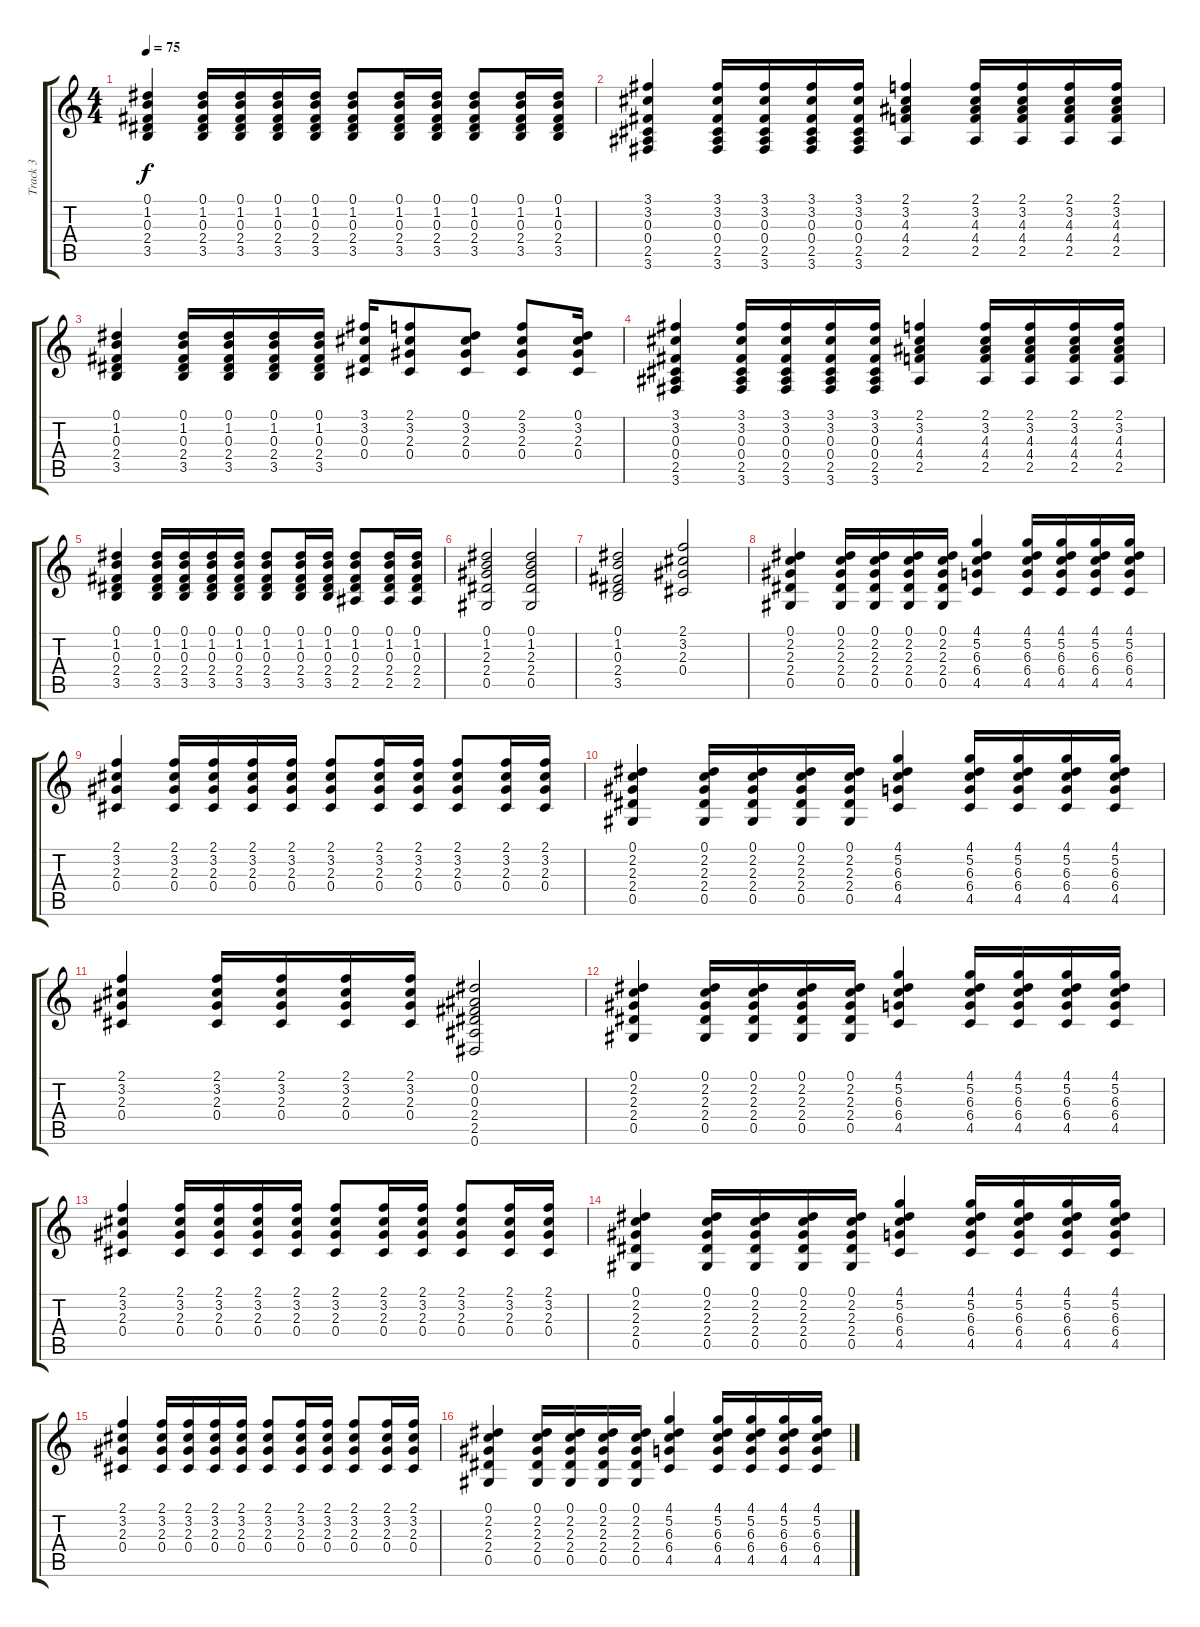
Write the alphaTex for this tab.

\track ("Track 3" "Track 3") {instrument acousticguitarsteel}
\staff {score tabs}
\tuning (Eb4 Bb3 Gb3 Db3 Ab2 Eb2) {hide}
\ts (4 4)
\tempo 75
\clef g2
\ks c
(0.1 1.2 0.3 2.4 3.5).4{dy f} (0.1 1.2 0.3 2.4 3.5).16 (0.1 1.2 0.3 2.4 3.5).16 (0.1 1.2 0.3 2.4 3.5).16 (0.1 1.2 0.3 2.4 3.5).16 (0.1 1.2 0.3 2.4 3.5).8 (0.1 1.2 0.3 2.4 3.5).16 (0.1 1.2 0.3 2.4 3.5).16 (0.1 1.2 0.3 2.4 3.5).8 (0.1 1.2 0.3 2.4 3.5).16 (0.1 1.2 0.3 2.4 3.5).16 |
(3.1 3.2 0.3 0.4 2.5 3.6).4 (3.1 3.2 0.3 0.4 2.5 3.6).16 (3.1 3.2 0.3 0.4 2.5 3.6).16 (3.1 3.2 0.3 0.4 2.5 3.6).16 (3.1 3.2 0.3 0.4 2.5 3.6).16 (2.1 3.2 4.3 4.4 2.5).4 (2.1 3.2 4.3 4.4 2.5).16 (2.1 3.2 4.3 4.4 2.5).16 (2.1 3.2 4.3 4.4 2.5).16 (2.1 3.2 4.3 4.4 2.5).16 |
(0.1 1.2 0.3 2.4 3.5).4 (0.1 1.2 0.3 2.4 3.5).16 (0.1 1.2 0.3 2.4 3.5).16 (0.1 1.2 0.3 2.4 3.5).16 (0.1 1.2 0.3 2.4 3.5).16 (3.1 3.2 0.3 0.4).16 (2.1 3.2 2.3 0.4).8 (0.1 3.2 2.3 0.4).8 (2.1 3.2 2.3 0.4).8 (0.1 3.2 2.3 0.4).16 |
(3.1 3.2 0.3 0.4 2.5 3.6).4 (3.1 3.2 0.3 0.4 2.5 3.6).16 (3.1 3.2 0.3 0.4 2.5 3.6).16 (3.1 3.2 0.3 0.4 2.5 3.6).16 (3.1 3.2 0.3 0.4 2.5 3.6).16 (2.1 3.2 4.3 4.4 2.5).4 (2.1 3.2 4.3 4.4 2.5).16 (2.1 3.2 4.3 4.4 2.5).16 (2.1 3.2 4.3 4.4 2.5).16 (2.1 3.2 4.3 4.4 2.5).16 |
(0.1 1.2 0.3 2.4 3.5).4 (0.1 1.2 0.3 2.4 3.5).16 (0.1 1.2 0.3 2.4 3.5).16 (0.1 1.2 0.3 2.4 3.5).16 (0.1 1.2 0.3 2.4 3.5).16 (0.1 1.2 0.3 2.4 3.5).8 (0.1 1.2 0.3 2.4 3.5).16 (0.1 1.2 0.3 2.4 3.5).16 (0.1 1.2 0.3 2.4 2.5).8 (0.1 1.2 0.3 2.4 2.5).16 (0.1 1.2 0.3 2.4 2.5).16 |
(0.1 1.2 2.3 2.4 0.5).2 (0.1 1.2 2.3 2.4 0.5).2 |
(0.1 1.2 0.3 2.4 3.5).2 (2.1 3.2 2.3 0.4).2 |
(0.1 2.2 2.3 2.4 0.5).4 (0.1 2.2 2.3 2.4 0.5).16 (0.1 2.2 2.3 2.4 0.5).16 (0.1 2.2 2.3 2.4 0.5).16 (0.1 2.2 2.3 2.4 0.5).16 (4.1 5.2 6.3 6.4 4.5).4 (4.1 5.2 6.3 6.4 4.5).16 (4.1 5.2 6.3 6.4 4.5).16 (4.1 5.2 6.3 6.4 4.5).16 (4.1 5.2 6.3 6.4 4.5).16 |
(2.1 3.2 2.3 0.4).4 (2.1 3.2 2.3 0.4).16 (2.1 3.2 2.3 0.4).16 (2.1 3.2 2.3 0.4).16 (2.1 3.2 2.3 0.4).16 (2.1 3.2 2.3 0.4).8 (2.1 3.2 2.3 0.4).16 (2.1 3.2 2.3 0.4).16 (2.1 3.2 2.3 0.4).8 (2.1 3.2 2.3 0.4).16 (2.1 3.2 2.3 0.4).16 |
(0.1 2.2 2.3 2.4 0.5).4 (0.1 2.2 2.3 2.4 0.5).16 (0.1 2.2 2.3 2.4 0.5).16 (0.1 2.2 2.3 2.4 0.5).16 (0.1 2.2 2.3 2.4 0.5).16 (4.1 5.2 6.3 6.4 4.5).4 (4.1 5.2 6.3 6.4 4.5).16 (4.1 5.2 6.3 6.4 4.5).16 (4.1 5.2 6.3 6.4 4.5).16 (4.1 5.2 6.3 6.4 4.5).16 |
(2.1 3.2 2.3 0.4).4 (2.1 3.2 2.3 0.4).16 (2.1 3.2 2.3 0.4).16 (2.1 3.2 2.3 0.4).16 (2.1 3.2 2.3 0.4).16 (0.1 0.2 0.3 2.4 2.5 0.6).2 |
(0.1 2.2 2.3 2.4 0.5).4 (0.1 2.2 2.3 2.4 0.5).16 (0.1 2.2 2.3 2.4 0.5).16 (0.1 2.2 2.3 2.4 0.5).16 (0.1 2.2 2.3 2.4 0.5).16 (4.1 5.2 6.3 6.4 4.5).4 (4.1 5.2 6.3 6.4 4.5).16 (4.1 5.2 6.3 6.4 4.5).16 (4.1 5.2 6.3 6.4 4.5).16 (4.1 5.2 6.3 6.4 4.5).16 |
(2.1 3.2 2.3 0.4).4 (2.1 3.2 2.3 0.4).16 (2.1 3.2 2.3 0.4).16 (2.1 3.2 2.3 0.4).16 (2.1 3.2 2.3 0.4).16 (2.1 3.2 2.3 0.4).8 (2.1 3.2 2.3 0.4).16 (2.1 3.2 2.3 0.4).16 (2.1 3.2 2.3 0.4).8 (2.1 3.2 2.3 0.4).16 (2.1 3.2 2.3 0.4).16 |
(0.1 2.2 2.3 2.4 0.5).4 (0.1 2.2 2.3 2.4 0.5).16 (0.1 2.2 2.3 2.4 0.5).16 (0.1 2.2 2.3 2.4 0.5).16 (0.1 2.2 2.3 2.4 0.5).16 (4.1 5.2 6.3 6.4 4.5).4 (4.1 5.2 6.3 6.4 4.5).16 (4.1 5.2 6.3 6.4 4.5).16 (4.1 5.2 6.3 6.4 4.5).16 (4.1 5.2 6.3 6.4 4.5).16 |
(2.1 3.2 2.3 0.4).4 (2.1 3.2 2.3 0.4).16 (2.1 3.2 2.3 0.4).16 (2.1 3.2 2.3 0.4).16 (2.1 3.2 2.3 0.4).16 (2.1 3.2 2.3 0.4).8 (2.1 3.2 2.3 0.4).16 (2.1 3.2 2.3 0.4).16 (2.1 3.2 2.3 0.4).8 (2.1 3.2 2.3 0.4).16 (2.1 3.2 2.3 0.4).16 |
(0.1 2.2 2.3 2.4 0.5).4 (0.1 2.2 2.3 2.4 0.5).16 (0.1 2.2 2.3 2.4 0.5).16 (0.1 2.2 2.3 2.4 0.5).16 (0.1 2.2 2.3 2.4 0.5).16 (4.1 5.2 6.3 6.4 4.5).4 (4.1 5.2 6.3 6.4 4.5).16 (4.1 5.2 6.3 6.4 4.5).16 (4.1 5.2 6.3 6.4 4.5).16 (4.1 5.2 6.3 6.4 4.5).16
